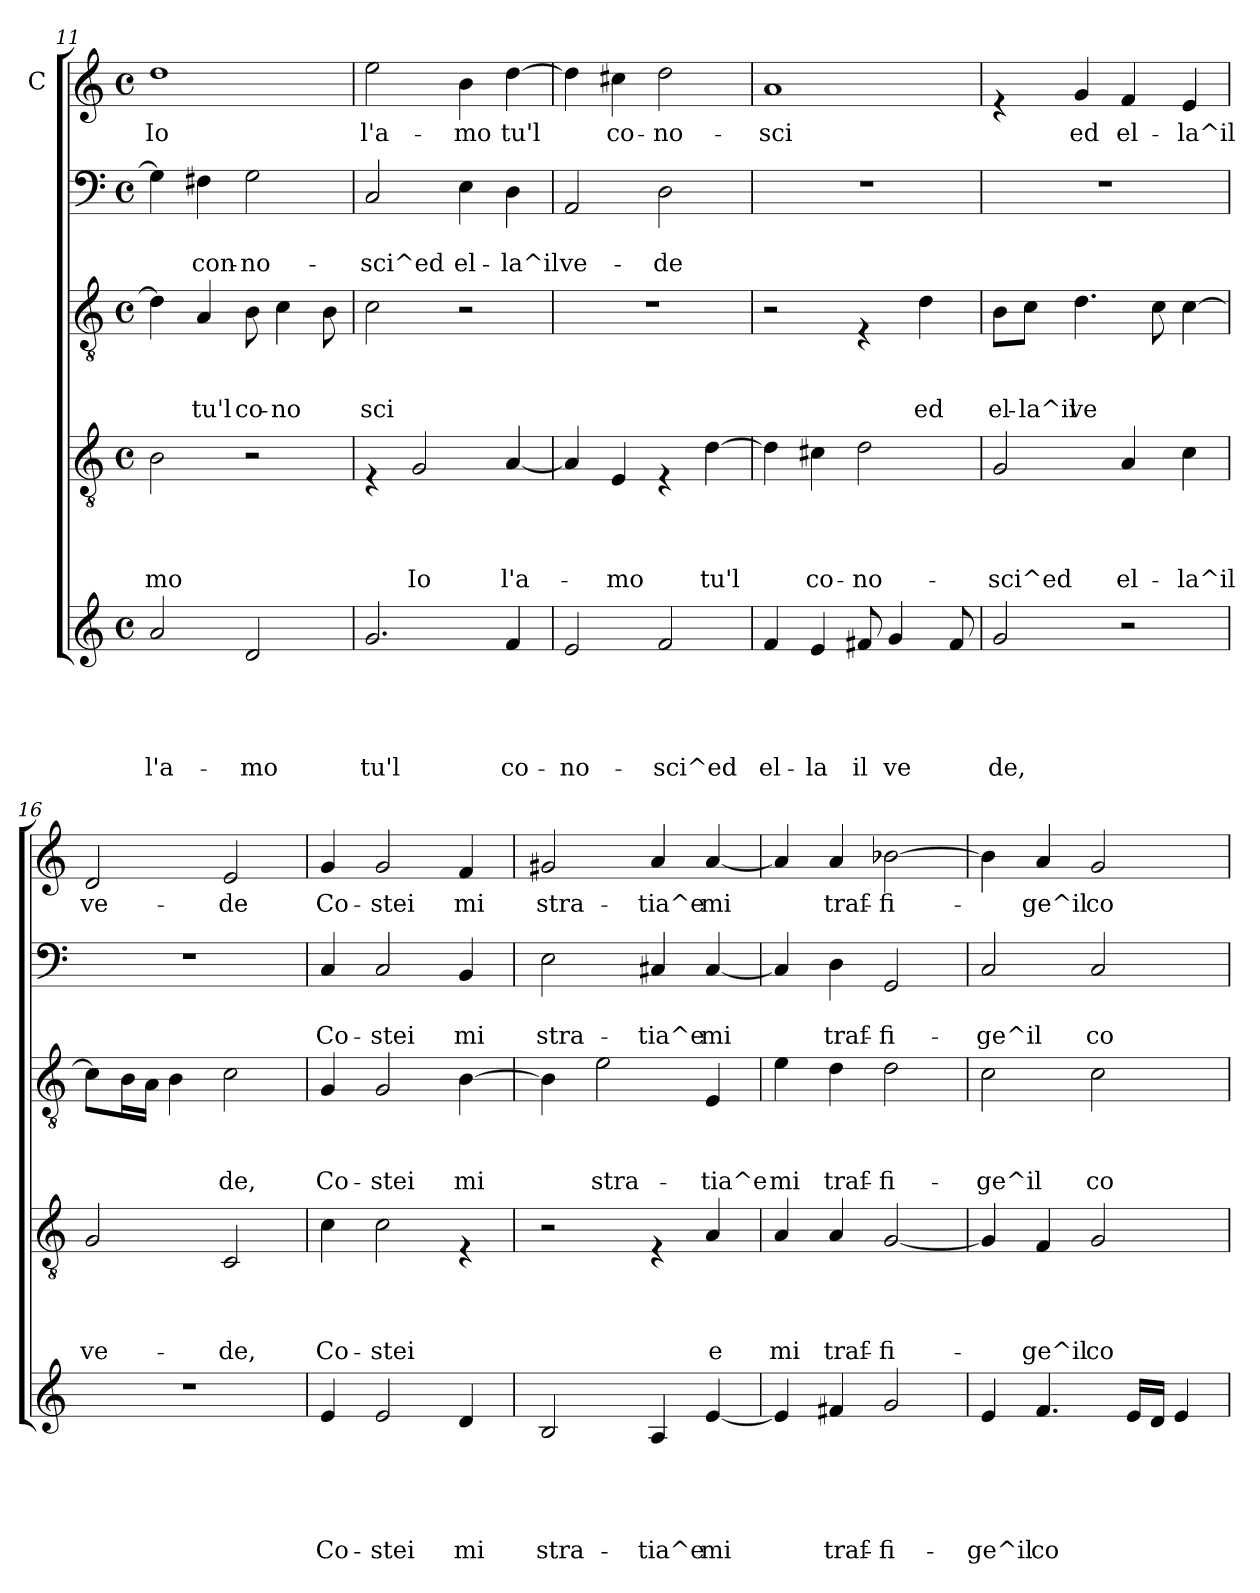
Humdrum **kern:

**kern	**text	**text	**text	**text	**text	**kern	**text	**text	**text	**text	**kern	**text	**text	**text	**kern	**text	**text	**kern	**text
*part5	*part5	*part5	*part5	*part5	*part5	*part4	*part4	*part4	*part4	*part4	*part3	*part3	*part3	*part3	*part2	*part2	*part2	*part1	*part1
*staff5	*staff5	*staff5	*staff5	*staff5	*staff5	*staff4	*staff4	*staff4	*staff4	*staff4	*staff3	*staff3	*staff3	*staff3	*staff2	*staff2	*staff2	*staff1	*staff1
*	*	*	*	*	*	*	*	*	*	*	*	*	*	*	*	*	*	*I"C	*
*clefG2	*	*	*	*	*	*clefGv2	*	*	*	*	*clefGv2	*	*	*	*clefF4	*	*	*clefG2	*
*k[]	*	*	*	*	*	*k[]	*	*	*	*	*k[]	*	*	*	*k[]	*	*	*k[]	*
*C:	*	*	*	*	*	*C:	*	*	*	*	*C:	*	*	*	*C:	*	*	*C:	*
*M4/4	*	*	*	*	*	*M4/4	*	*	*	*	*M4/4	*	*	*	*M4/4	*	*	*M4/4	*
*met(c)	*	*	*	*	*	*met(c)	*	*	*	*	*met(c)	*	*	*	*met(c)	*	*	*met(c)	*
=11	=11	=11	=11	=11	=11	=11	=11	=11	=11	=11	=11	=11	=11	=11	=11	=11	=11	=11	=11
!	!	!	!	!	!LO:LY:b	!	!	!	!	!LO:LY:b	!	!	!	!	!	!	!	!	!LO:LY:b
2a/	.	.	.	.	l'a-	2B\	.	.	.	-mo	4d\]	.	.	.	4G\]	.	.	1dd	Io
!	!	!	!	!	!	!	!	!	!	!	!	!	!	!LO:LY:b	!	!	!LO:LY:b	!	!
.	.	.	.	.	.	.	.	.	.	.	4A/	.	.	tu'l	4F#X\	.	con-	.	.
!	!	!	!	!	!LO:LY:b	!	!	!	!	!	!	!	!	!LO:LY:b	!	!	!LO:LY:b	!	!
2d/	.	.	.	.	-mo	2r	.	.	.	.	8B\	.	.	co-	2G\	.	-no-	.	.
!	!	!	!	!	!	!	!	!	!	!	!	!	!	!LO:LY:b	!	!	!	!	!
.	.	.	.	.	.	.	.	.	.	.	4c\	.	.	-no	.	.	.	.	.
.	.	.	.	.	.	.	.	.	.	.	8B\	.	.	.	.	.	.	.	.
!!LO:LB:g=z
=12	=12	=12	=12	=12	=12	=12	=12	=12	=12	=12	=12	=12	=12	=12	=12	=12	=12	=12	=12
!	!	!	!	!	!LO:LY:b	!	!	!	!	!	!	!	!	!LO:LY:b	!	!	!LO:LY:b	!	!LO:LY:b
2.g/	.	.	.	.	tu'l	4rE	.	.	.	.	2c\	.	.	sci	2C/	.	-sci^ed	2ee\	l'a-
!	!	!	!	!	!	!	!	!	!	!LO:LY:b	!	!	!	!	!	!	!	!	!
.	.	.	.	.	.	2G/	.	.	.	Io	.	.	.	.	.	.	.	.	.
!	!	!	!	!	!	!	!	!	!	!	!	!	!	!	!	!	!LO:LY:b	!	!LO:LY:b
.	.	.	.	.	.	.	.	.	.	.	2r	.	.	.	4E\	.	el-	4b\	-mo
!	!	!	!	!	!LO:LY:b	!	!	!	!	!LO:LY:b	!	!	!	!	!	!	!LO:LY:b	!	!LO:LY:b
4f/	.	.	.	.	co-	[<4A/	.	.	.	l'a-	.	.	.	.	4D\	.	-la^il	[>4dd\	tu'l
!!LO:PB:g=z
=13	=13	=13	=13	=13	=13	=13	=13	=13	=13	=13	=13	=13	=13	=13	=13	=13	=13	=13	=13
!	!	!	!	!	!LO:LY:b	!	!	!	!	!	!	!	!	!	!	!	!LO:LY:b	!	!
2e/	.	.	.	.	-no-	4A/]	.	.	.	.	1r	.	.	.	2AA/	.	ve-	4dd\]	.
!	!	!	!	!	!	!	!	!	!	!LO:LY:b	!	!	!	!	!	!	!	!	!LO:LY:b
.	.	.	.	.	.	4E/	.	.	.	-mo	.	.	.	.	.	.	.	4cc#X\	co-
!	!	!	!	!	!LO:LY:b	!	!	!	!	!	!	!	!	!	!	!	!LO:LY:b	!	!LO:LY:b
2f/	.	.	.	.	-sci^ed	4rE	.	.	.	.	.	.	.	.	2D\	.	-de	2dd\	-no-
!	!	!	!	!	!	!	!	!	!	!LO:LY:b	!	!	!	!	!	!	!	!	!
.	.	.	.	.	.	[>4d\	.	.	.	tu'l	.	.	.	.	.	.	.	.	.
=14	=14	=14	=14	=14	=14	=14	=14	=14	=14	=14	=14	=14	=14	=14	=14	=14	=14	=14	=14
!	!	!	!	!	!LO:LY:b	!	!	!	!	!	!	!	!	!	!	!	!	!	!LO:LY:b
4f/	.	.	.	.	el-	4d\]	.	.	.	.	2r	.	.	.	1r	.	.	1a	-sci
!	!	!	!	!	!LO:LY:b	!	!	!	!	!LO:LY:b	!	!	!	!	!	!	!	!	!
4e/	.	.	.	.	-la	4c#X\	.	.	.	co-	.	.	.	.	.	.	.	.	.
!	!	!	!	!	!LO:LY:b	!	!	!	!	!LO:LY:b	!	!	!	!	!	!	!	!	!
8f#X/	.	.	.	.	il	2d\	.	.	.	-no-	4rE	.	.	.	.	.	.	.	.
!	!	!	!	!	!LO:LY:b	!	!	!	!	!	!	!	!	!	!	!	!	!	!
4g/	.	.	.	.	ve	.	.	.	.	.	.	.	.	.	.	.	.	.	.
!	!	!	!	!	!	!	!	!	!	!	!	!	!	!LO:LY:b	!	!	!	!	!
.	.	.	.	.	.	.	.	.	.	.	4d\	.	.	ed	.	.	.	.	.
8f#/	.	.	.	.	.	.	.	.	.	.	.	.	.	.	.	.	.	.	.
=15	=15	=15	=15	=15	=15	=15	=15	=15	=15	=15	=15	=15	=15	=15	=15	=15	=15	=15	=15
!	!	!	!	!	!LO:LY:b	!	!	!	!	!LO:LY:b	!	!	!	!LO:LY:b	!	!	!	!	!
2g/	.	.	.	.	de,	2G/	.	.	.	-sci^ed	8B\L	.	.	el-	1r	.	.	4re	.
!	!	!	!	!	!	!	!	!	!	!	!	!	!	!LO:LY:b	!	!	!	!	!
.	.	.	.	.	.	.	.	.	.	.	8c\J	.	.	-la^il	.	.	.	.	.
!	!	!	!	!	!	!	!	!	!	!	!	!	!	!LO:LY:b	!	!	!	!	!LO:LY:b
.	.	.	.	.	.	.	.	.	.	.	4.d\	.	.	ve	.	.	.	4g/	ed
!	!	!	!	!	!	!	!	!	!	!LO:LY:b	!	!	!	!	!	!	!	!	!LO:LY:b
2r	.	.	.	.	.	4A/	.	.	.	el-	.	.	.	.	.	.	.	4f/	el-
.	.	.	.	.	.	.	.	.	.	.	8c\	.	.	.	.	.	.	.	.
!	!	!	!	!	!	!	!	!	!	!LO:LY:b	!	!	!	!	!	!	!	!	!LO:LY:b
.	.	.	.	.	.	4c\	.	.	.	-la^il	[>4c\	.	.	.	.	.	.	4e/	-la^il
=16	=16	=16	=16	=16	=16	=16	=16	=16	=16	=16	=16	=16	=16	=16	=16	=16	=16	=16	=16
!	!	!	!	!	!	!	!	!	!	!LO:LY:b	!	!	!	!	!	!	!	!	!LO:LY:b
1r	.	.	.	.	.	2G/	.	.	.	ve-	8c\L]	.	.	.	1r	.	.	2d/	ve-
.	.	.	.	.	.	.	.	.	.	.	16B\L	.	.	.	.	.	.	.	.
.	.	.	.	.	.	.	.	.	.	.	16A\JJ	.	.	.	.	.	.	.	.
.	.	.	.	.	.	.	.	.	.	.	4B\	.	.	.	.	.	.	.	.
!	!	!	!	!	!	!	!	!	!	!LO:LY:b	!	!	!	!LO:LY:b	!	!	!	!	!LO:LY:b
.	.	.	.	.	.	2C/	.	.	.	-de,	2c\	.	.	de,	.	.	.	2e/	-de
=17	=17	=17	=17	=17	=17	=17	=17	=17	=17	=17	=17	=17	=17	=17	=17	=17	=17	=17	=17
!	!	!	!	!	!LO:LY:b	!	!	!	!	!LO:LY:b	!	!	!	!LO:LY:b	!	!	!LO:LY:b	!	!LO:LY:b
4e/	.	.	.	.	Co-	4c\	.	.	.	Co-	4G/	.	.	Co-	4C/	.	Co-	4g/	Co-
!	!	!	!	!	!LO:LY:b	!	!	!	!	!LO:LY:b	!	!	!	!LO:LY:b	!	!	!LO:LY:b	!	!LO:LY:b
2e/	.	.	.	.	-stei	2c\	.	.	.	-stei	2G/	.	.	-stei	2C/	.	-stei	2g/	-stei
!	!	!	!	!	!LO:LY:b	!	!	!	!	!	!	!	!	!LO:LY:b	!	!	!LO:LY:b	!	!LO:LY:b
4d/	.	.	.	.	mi	4rE	.	.	.	.	[>4B\	.	.	mi	4BB/	.	mi	4f/	mi
!!LO:LB:g=z
=18	=18	=18	=18	=18	=18	=18	=18	=18	=18	=18	=18	=18	=18	=18	=18	=18	=18	=18	=18
!	!	!	!	!	!LO:LY:b	!	!	!	!	!	!	!	!	!	!	!	!LO:LY:b	!	!LO:LY:b
2B/	.	.	.	.	stra-	2r	.	.	.	.	4B\]	.	.	.	2E\	.	stra-	2g#X/	stra-
!	!	!	!	!	!	!	!	!	!	!	!	!	!	!LO:LY:b	!	!	!	!	!
.	.	.	.	.	.	.	.	.	.	.	2e\	.	.	stra-	.	.	.	.	.
!	!	!	!	!	!LO:LY:b	!	!	!	!	!	!	!	!	!	!	!	!LO:LY:b	!	!LO:LY:b
4A/	.	.	.	.	-tia^e	4rE	.	.	.	.	.	.	.	.	4C#X/	.	-tia^e	4a/	-tia^e
!	!	!	!	!	!LO:LY:b	!	!	!	!	!LO:LY:b	!	!	!	!LO:LY:b	!	!	!LO:LY:b	!	!LO:LY:b
[<4e/	.	.	.	.	mi	4A/	.	.	.	e	4E/	.	.	-tia^e	[<4C#/	.	mi	[<4a/	mi
=19	=19	=19	=19	=19	=19	=19	=19	=19	=19	=19	=19	=19	=19	=19	=19	=19	=19	=19	=19
!	!	!	!	!	!	!	!	!	!	!LO:LY:b	!	!	!	!LO:LY:b	!	!	!	!	!
4e/]	.	.	.	.	.	4A/	.	.	.	mi	4e\	.	.	mi	4C#/]	.	.	4a/]	.
!	!	!	!	!	!LO:LY:b	!	!	!	!	!LO:LY:b	!	!	!	!LO:LY:b	!	!	!LO:LY:b	!	!LO:LY:b
4f#X/	.	.	.	.	traf-	4A/	.	.	.	traf-	4d\	.	.	traf-	4D\	.	traf-	4a/	traf-
!	!	!	!	!	!LO:LY:b	!	!	!	!	!LO:LY:b	!	!	!	!LO:LY:b	!	!	!LO:LY:b	!	!LO:LY:b
2g/	.	.	.	.	-fi-	[<2G/	.	.	.	-fi-	2d\	.	.	-fi-	2GG/	.	-fi-	[>2b-X\	-fi-
=20	=20	=20	=20	=20	=20	=20	=20	=20	=20	=20	=20	=20	=20	=20	=20	=20	=20	=20	=20
!	!	!	!	!	!LO:LY:b	!	!	!	!	!	!	!	!	!LO:LY:b	!	!	!LO:LY:b	!	!
4e/	.	.	.	.	-ge^il	4G/]	.	.	.	.	2c\	.	.	-ge^il	2C/	.	-ge^il	4b-\]	.
!	!	!	!	!	!LO:LY:b	!	!	!	!	!LO:LY:b	!	!	!	!	!	!	!	!	!LO:LY:b
4.f/	.	.	.	.	co	4F/	.	.	.	-ge^il	.	.	.	.	.	.	.	4a/	-ge^il
!	!	!	!	!	!	!	!	!	!	!LO:LY:b	!	!	!	!LO:LY:b	!	!	!LO:LY:b	!	!LO:LY:b
.	.	.	.	.	.	2G/	.	.	.	co-	2c\	.	.	co-	2C/	.	co-	2g/	co-
16e/LL	.	.	.	.	.	.	.	.	.	.	.	.	.	.	.	.	.	.	.
16d/JJ	.	.	.	.	.	.	.	.	.	.	.	.	.	.	.	.	.	.	.
4e/	.	.	.	.	.	.	.	.	.	.	.	.	.	.	.	.	.	.	.
=	=	=	=	=	=	=	=	=	=	=	=	=	=	=	=	=	=	=	=
*-	*-	*-	*-	*-	*-	*-	*-	*-	*-	*-	*-	*-	*-	*-	*-	*-	*-	*-	*-
